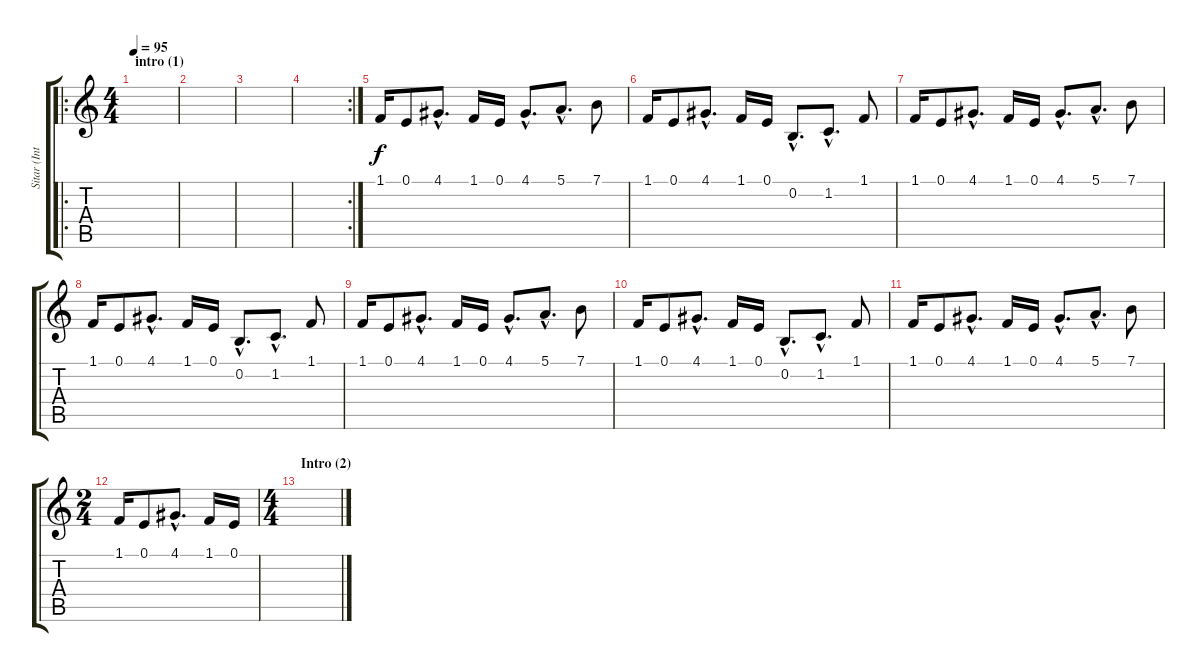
\track ("Sitar (Intro)" "Sitar (Int") {instrument sitar}
\staff {score tabs}
\tuning (E4 B3 G3 D3 A2 E2) {hide}
\ro
\ts (4 4)
\section ("" "intro (1)")
\tempo 95
\clef g2
\ks c
|
|
|
\rc 2
|
1.1.16 0.1.8 4.1{hac}.8{d} 1.1.16 0.1.16 4.1{hac}.8{d} 5.1{hac}.8{d} 7.1.8 |
1.1.16 0.1.8 4.1{hac}.8{d} 1.1.16 0.1.16 0.2{hac}.8{d} 1.2{hac}.8{d} 1.1.8 |
1.1.16 0.1.8 4.1{hac}.8{d} 1.1.16 0.1.16 4.1{hac}.8{d} 5.1{hac}.8{d} 7.1.8 |
1.1.16 0.1.8 4.1{hac}.8{d} 1.1.16 0.1.16 0.2{hac}.8{d} 1.2{hac}.8{d} 1.1.8 |
1.1.16 0.1.8 4.1{hac}.8{d} 1.1.16 0.1.16 4.1{hac}.8{d} 5.1{hac}.8{d} 7.1.8 |
1.1.16 0.1.8 4.1{hac}.8{d} 1.1.16 0.1.16 0.2{hac}.8{d} 1.2{hac}.8{d} 1.1.8 |
1.1.16 0.1.8 4.1{hac}.8{d} 1.1.16 0.1.16 4.1{hac}.8{d} 5.1{hac}.8{d} 7.1.8 |
\ts (2 4)
1.1.16 0.1.8 4.1{hac}.8{d} 1.1.16 0.1.16 |
\ts (4 4)
\section ("" "Intro (2)")
